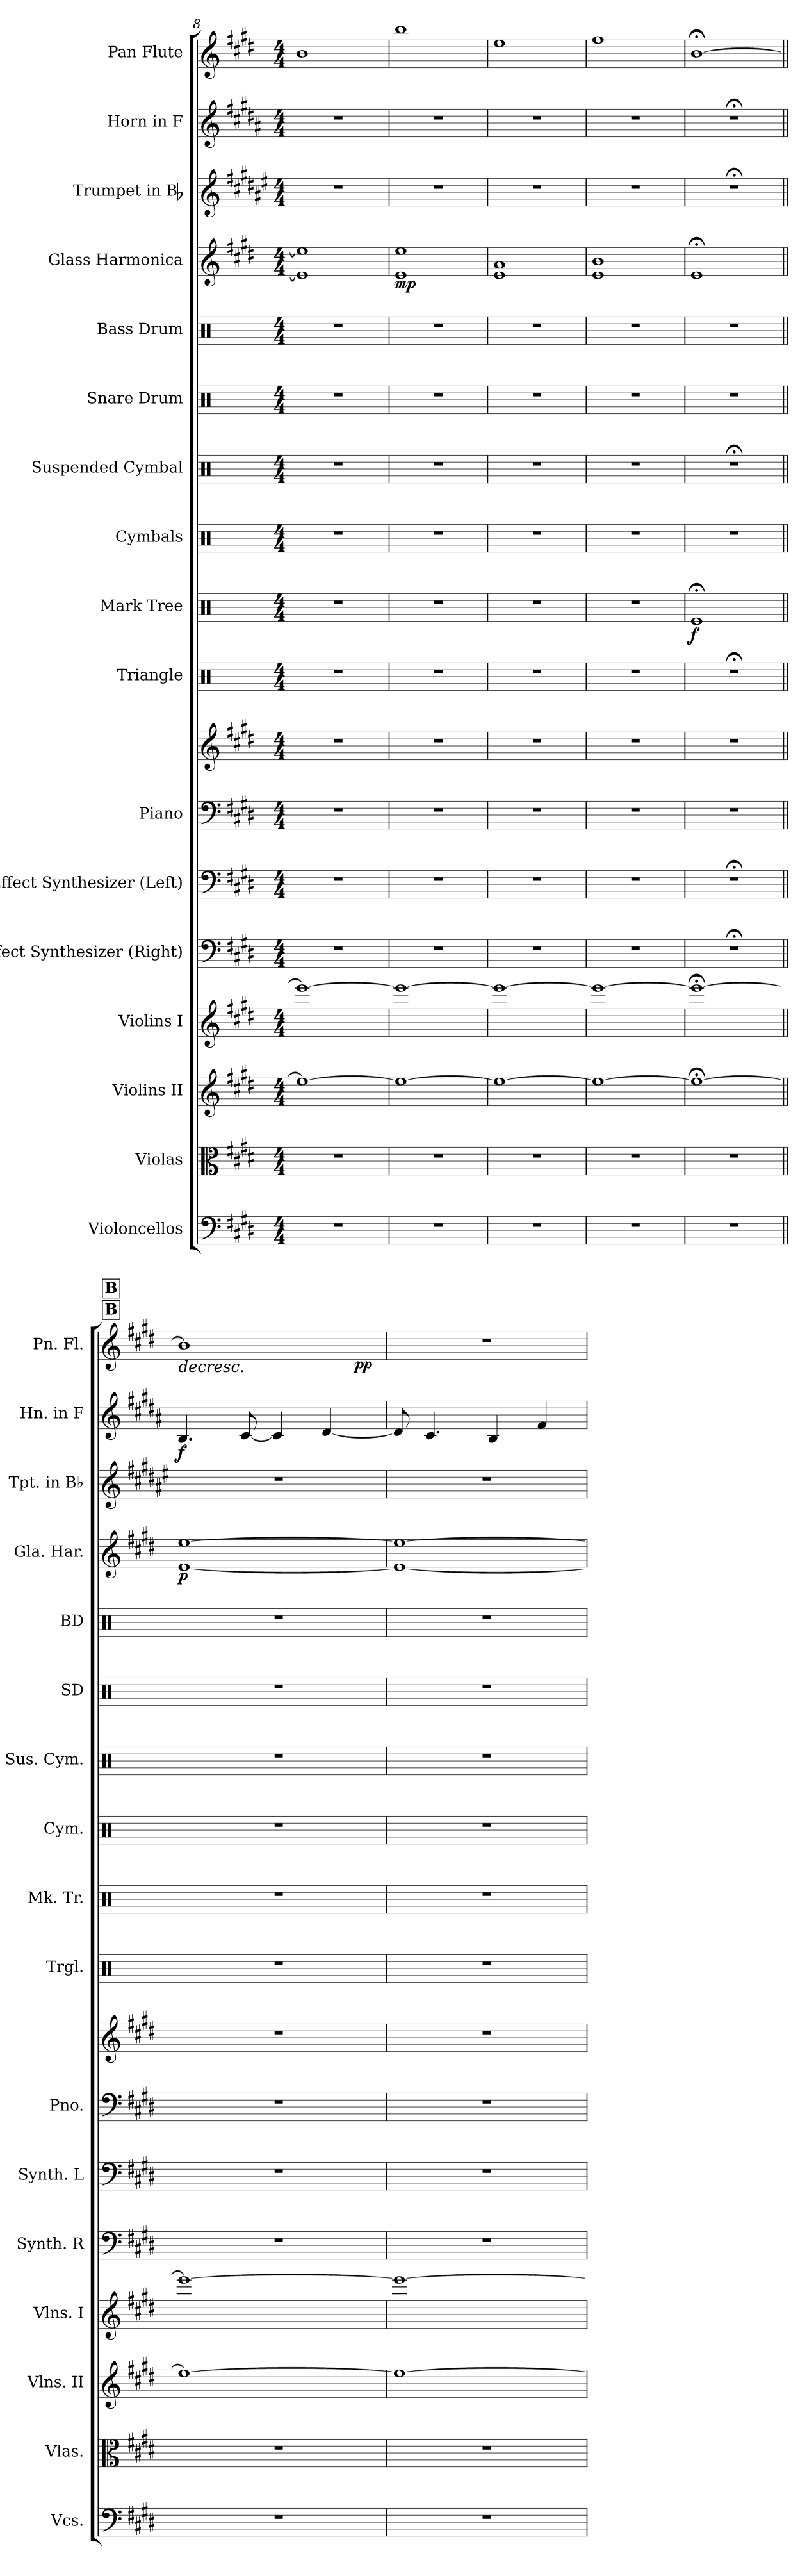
**kern	**kern	**kern	**kern	**kern	**kern	**kern	**kern	**kern	**kern	**dynam	**kern	**kern	**kern	**kern	**kern	**dynam	**kern	**kern	**dynam	**kern	**dynam
*part17	*part16	*part15	*part14	*part13	*part12	*part11	*part11	*part10	*part9	*part9	*part8	*part7	*part6	*part5	*part4	*part4	*part3	*part2	*part2	*part1	*part1
*staff18	*staff17	*staff16	*staff15	*staff14	*staff13	*staff12	*staff11	*staff10	*staff9	*staff9	*staff8	*staff7	*staff6	*staff5	*staff4	*staff4	*staff3	*staff2	*staff2	*staff1	*staff1
*I"Violoncellos	*I"Violas	*I"Violins II	*I"Violins I	*I"Effect Synthesizer (Right)	*I"Effect Synthesizer (Left)	*I"Piano	*	*I"Triangle	*I"Mark Tree	*	*I"Cymbals	*I"Suspended Cymbal	*I"Snare Drum	*I"Bass Drum	*I"Glass Harmonica	*	*I"Trumpet in Bb	*I"Horn in F	*	*I"Pan Flute	*
*I'Vcs.	*I'Vlas.	*I'Vlns. II	*I'Vlns. I	*I'Synth. R	*I'Synth. L	*I'Pno.	*	*I'Trgl.	*I'Mk. Tr.	*	*I'Cym.	*I'Sus. Cym.	*I'SD	*I'BD	*I'Gla. Har.	*	*I'Tpt. in Bb	*I'Hn. in F	*	*I'Pn. Fl.	*
*clefF4	*clefC3	*clefG2	*clefG2	*clefF4	*clefF4	*clefF4	*clefG2	*clefX	*clefX	*	*clefX	*clefX	*clefX	*clefX	*clefG2	*	*clefG2	*clefG2	*	*clefG2	*
*	*	*	*	*	*	*	*	*	*	*	*	*	*	*	*	*	*ITrd1c2	*ITrd4c7	*	*	*
*k[f#c#g#d#]	*k[f#c#g#d#]	*k[f#c#g#d#]	*k[f#c#g#d#]	*k[f#c#g#d#]	*k[f#c#g#d#]	*k[f#c#g#d#]	*k[f#c#g#d#]	*k[]	*k[]	*	*k[]	*k[]	*k[]	*k[]	*k[f#c#g#d#]	*	*k[f#c#g#d#]	*k[f#c#g#d#]	*	*k[f#c#g#d#]	*
*M4/4	*M4/4	*M4/4	*M4/4	*M4/4	*M4/4	*M4/4	*M4/4	*M4/4	*M4/4	*	*M4/4	*M4/4	*M4/4	*M4/4	*M4/4	*	*M4/4	*M4/4	*	*M4/4	*
=8	=8	=8	=8	=8	=8	=8	=8	=8	=8	=8	=8	=8	=8	=8	=8	=8	=8	=8	=8	=8	=8
1r	1r	1ee_	1eee_	1r	1r	1r	1r	1r	1r	.	1r	1r	1r	1r	1e] 1ee]	.	1r	1r	.	1b	.
=9	=9	=9	=9	=9	=9	=9	=9	=9	=9	=9	=9	=9	=9	=9	=9	=9	=9	=9	=9	=9	=9
!	!	!	!	!	!	!	!	!	!	!	!	!	!	!	!	!LO:DY:b	!	!	!	!	!
1r	1r	1ee_	1eee_	1r	1r	1r	1r	1r	1r	.	1r	1r	1r	1r	1e 1ee	mp	1r	1r	.	1bb	.
=10	=10	=10	=10	=10	=10	=10	=10	=10	=10	=10	=10	=10	=10	=10	=10	=10	=10	=10	=10	=10	=10
1r	1r	1ee_	1eee_	1r	1r	1r	1r	1r	1r	.	1r	1r	1r	1r	1e 1a	.	1r	1r	.	1ee	.
=11	=11	=11	=11	=11	=11	=11	=11	=11	=11	=11	=11	=11	=11	=11	=11	=11	=11	=11	=11	=11	=11
1r	1r	1ee_	1eee_	1r	1r	1r	1r	1r	1r	.	1r	1r	1r	1r	1e 1b	.	1r	1r	.	1ff#	.
=12	=12	=12	=12	=12	=12	=12	=12	=12	=12	=12	=12	=12	=12	=12	=12	=12	=12	=12	=12	=12	=12
!	!	!	!	!	!	!	!	!	!	!LO:DY:b	!	!	!	!	!	!	!	!	!	!	!
1r	1r	1ee;<_	1eee;<_	1r;<	1r;<	1r	1r	1r;<	1Re;<	f	1r	1r;<	1r	1r	1e;<	.	1r;<	1r;<	.	[1b;<	.
!!LO:PB:g=z
!!LO:REH:place=s1:a:B:cj:fs=14:t=B
!!LO:REH:place=s11:a:B:cj:fs=14:t=B
=13||	=13||	=13||	=13||	=13||	=13||	=13||	=13||	=13||	=13||	=13||	=13||	=13||	=13||	=13||	=13||	=13||	=13||	=13||	=13||	=13||	=13||
!	!	!	!	!	!	!	!	!	!	!	!	!	!	!	!	!LO:DY:b	!	!	!LO:DY:b	!	!LO:HP:b
*	*	*	*	*	*	*	*	*	*	*	*	*	*	*	*	*	*	*	*	*^	*
1r	1r	1ee_	1eee_	1r	1r	1r	1r	1r	1r	.	1r	1r	1r	1r	[1e [1ee	p	1r	4.E/	f	1b]	2..ryy	>
.	.	.	.	.	.	.	.	.	.	.	.	.	.	.	.	.	.	[8F#/	.	.	.	.
.	.	.	.	.	.	.	.	.	.	.	.	.	.	.	.	.	.	4F#/]	.	.	.	.
.	.	.	.	.	.	.	.	.	.	.	.	.	.	.	.	.	.	[4G#/	.	.	.	.
!	!	!	!	!	!	!	!	!	!	!	!	!	!	!	!	!	!	!	!	!	!	!LO:DY:b
.	.	.	.	.	.	.	.	.	.	.	.	.	.	.	.	.	.	.	.	.	8ryy	pp
.	.	.	.	.	.	.	.	.	.	.	.	.	.	.	.	.	.	.	.	.	.	]
*	*	*	*	*	*	*	*	*	*	*	*	*	*	*	*	*	*	*	*	*v	*v	*
=14	=14	=14	=14	=14	=14	=14	=14	=14	=14	=14	=14	=14	=14	=14	=14	=14	=14	=14	=14	=14	=14
1r	1r	1ee_	1eee_	1r	1r	1r	1r	1r	1r	.	1r	1r	1r	1r	1e_ 1ee_	.	1r	8G#/]	.	1r	.
.	.	.	.	.	.	.	.	.	.	.	.	.	.	.	.	.	.	4.F#/	.	.	.
.	.	.	.	.	.	.	.	.	.	.	.	.	.	.	.	.	.	4E/	.	.	.
.	.	.	.	.	.	.	.	.	.	.	.	.	.	.	.	.	.	4B/	.	.	.
=	=	=	=	=	=	=	=	=	=	=	=	=	=	=	=	=	=	=	=	=	=
*-	*-	*-	*-	*-	*-	*-	*-	*-	*-	*-	*-	*-	*-	*-	*-	*-	*-	*-	*-	*-	*-
